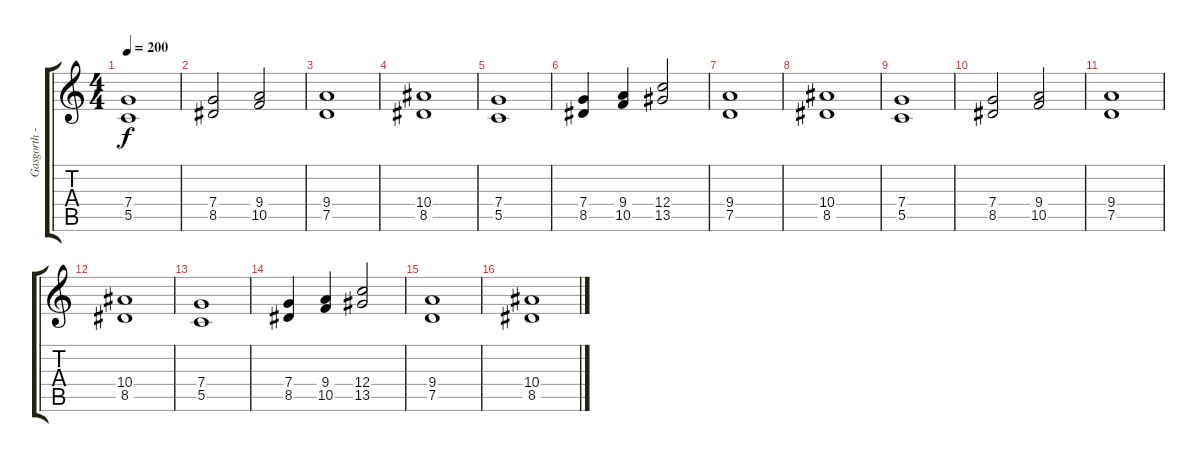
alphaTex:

\track ("Gasgorth - Aris " "Gasgorth -") {instrument distortionguitar}
\staff {score tabs}
\tuning (D4 A3 F3 C3 G2 D2) {hide}
\ts (4 4)
\tempo 200
\clef g2
\ks c
(7.4 5.5).1{dy f} |
(7.4 8.5).2 (9.4 10.5).2 |
(9.4 7.5).1 |
(10.4 8.5).1 |
(7.4 5.5).1 |
(7.4 8.5).4 (9.4 10.5).4 (12.4 13.5).2 |
(9.4 7.5).1 |
(10.4 8.5).1 |
(7.4 5.5).1 |
(7.4 8.5).2 (9.4 10.5).2 |
(9.4 7.5).1 |
(10.4 8.5).1 |
(7.4 5.5).1 |
(7.4 8.5).4 (9.4 10.5).4 (12.4 13.5).2 |
(9.4 7.5).1 |
(10.4 8.5).1
